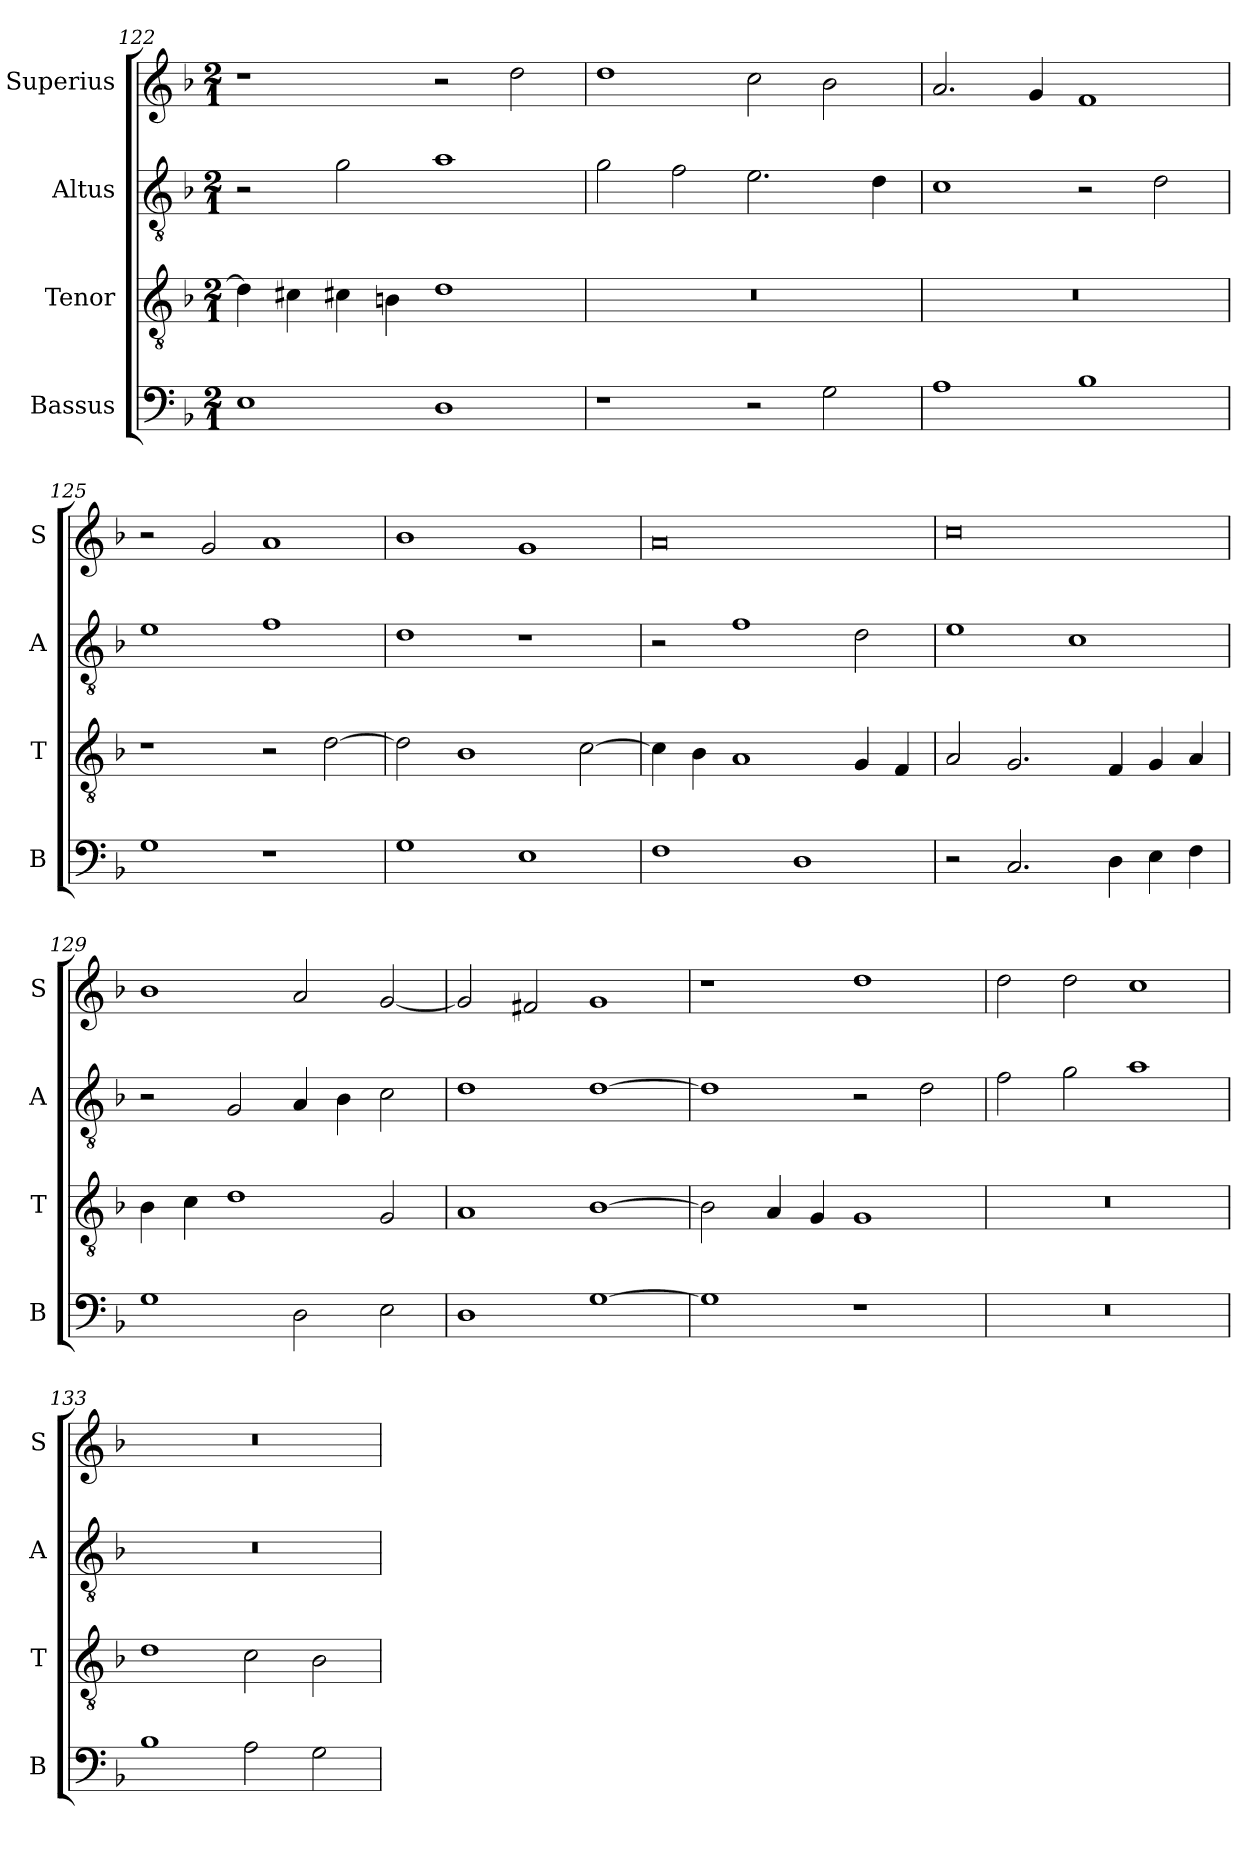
**kern	**kern	**kern	**kern
*part4	*part3	*part2	*part1
*staff4	*staff3	*staff2	*staff1
*I"Bassus	*I"Tenor	*I"Altus	*I"Superius
*I'B	*I'T	*I'A	*I'S
*clefF4	*clefGv2	*clefGv2	*clefG2
*k[b-]	*k[b-]	*k[b-]	*k[b-]
*M2/1	*M2/1	*M2/1	*M2/1
=122	=122	=122	=122
1E	4d]	2r	1r
.	4c#X	.	.
.	4c#X	2g	.
.	4Bn	.	.
1D	1d	1a	2r
.	.	.	2dd
=123	=123	=123	=123
1r	0r	2g	1dd
.	.	2f	.
2r	.	2.e	2cc
2G	.	.	2b-
.	.	4d	.
=124	=124	=124	=124
1A	0r	1c	2.a
.	.	.	4g
1B-	.	2r	1f
.	.	2d	.
=125	=125	=125	=125
1G	1r	1e	2r
.	.	.	2g
1r	2r	1f	1a
.	[2d	.	.
=126	=126	=126	=126
1G	2d]	1d	1b-
.	1B-	.	.
1E	.	1r	1g
.	[2c	.	.
=127	=127	=127	=127
1F	4c]	2r	0a
.	4B-	.	.
.	1A	1f	.
1D	.	.	.
.	4G	2d	.
.	4F	.	.
=128	=128	=128	=128
2r	2A	1e	0cc
2.C	2.G	.	.
.	.	1c	.
4D	4F	.	.
4E	4G	.	.
4F	4A	.	.
=129	=129	=129	=129
1G	4B-	2r	1b-
.	4c	.	.
.	1d	2G	.
2D	.	4A	2a
.	.	4B-	.
2E	2G	2c	[2g
=130	=130	=130	=130
1D	1A	1d	2g]
.	.	.	2f#X
[1G	[1B-	[1d	1g
=131	=131	=131	=131
1G]	2B-]	1d]	1r
.	4A	.	.
.	4G	.	.
1r	1G	2r	1dd
.	.	2d	.
=132	=132	=132	=132
0r	0r	2f	2dd
.	.	2g	2dd
.	.	1a	1cc
=133	=133	=133	=133
1B-	1d	0r	0r
2A	2c	.	.
2G	2B-	.	.
=	=	=	=
*-	*-	*-	*-
